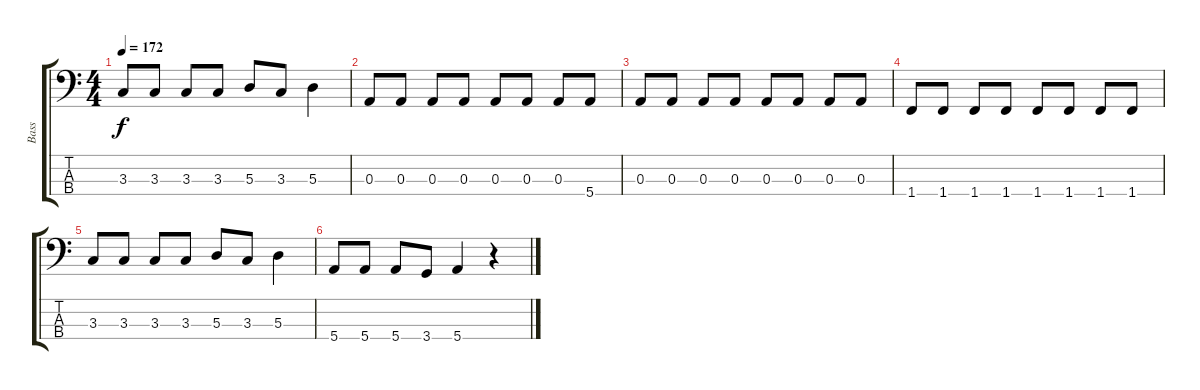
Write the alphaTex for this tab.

\track ("Bass" "Bass") {instrument electricbassfinger}
\staff {score tabs}
\tuning (G2 D2 A1 E1) {hide}
\ts (4 4)
\tempo 172
\clef f4
\ks c
3.3.8{dy f} 3.3.8 3.3.8 3.3.8 5.3.8 3.3.8 5.3.4 |
0.3.8 0.3.8 0.3.8 0.3.8 0.3.8 0.3.8 0.3.8 5.4.8 |
0.3.8 0.3.8 0.3.8 0.3.8 0.3.8 0.3.8 0.3.8 0.3.8 |
1.4.8 1.4.8 1.4.8 1.4.8 1.4.8 1.4.8 1.4.8 1.4.8 |
3.3.8 3.3.8 3.3.8 3.3.8 5.3.8 3.3.8 5.3.4 |
5.4.8 5.4.8 5.4.8 3.4.8 5.4.4 r.4
